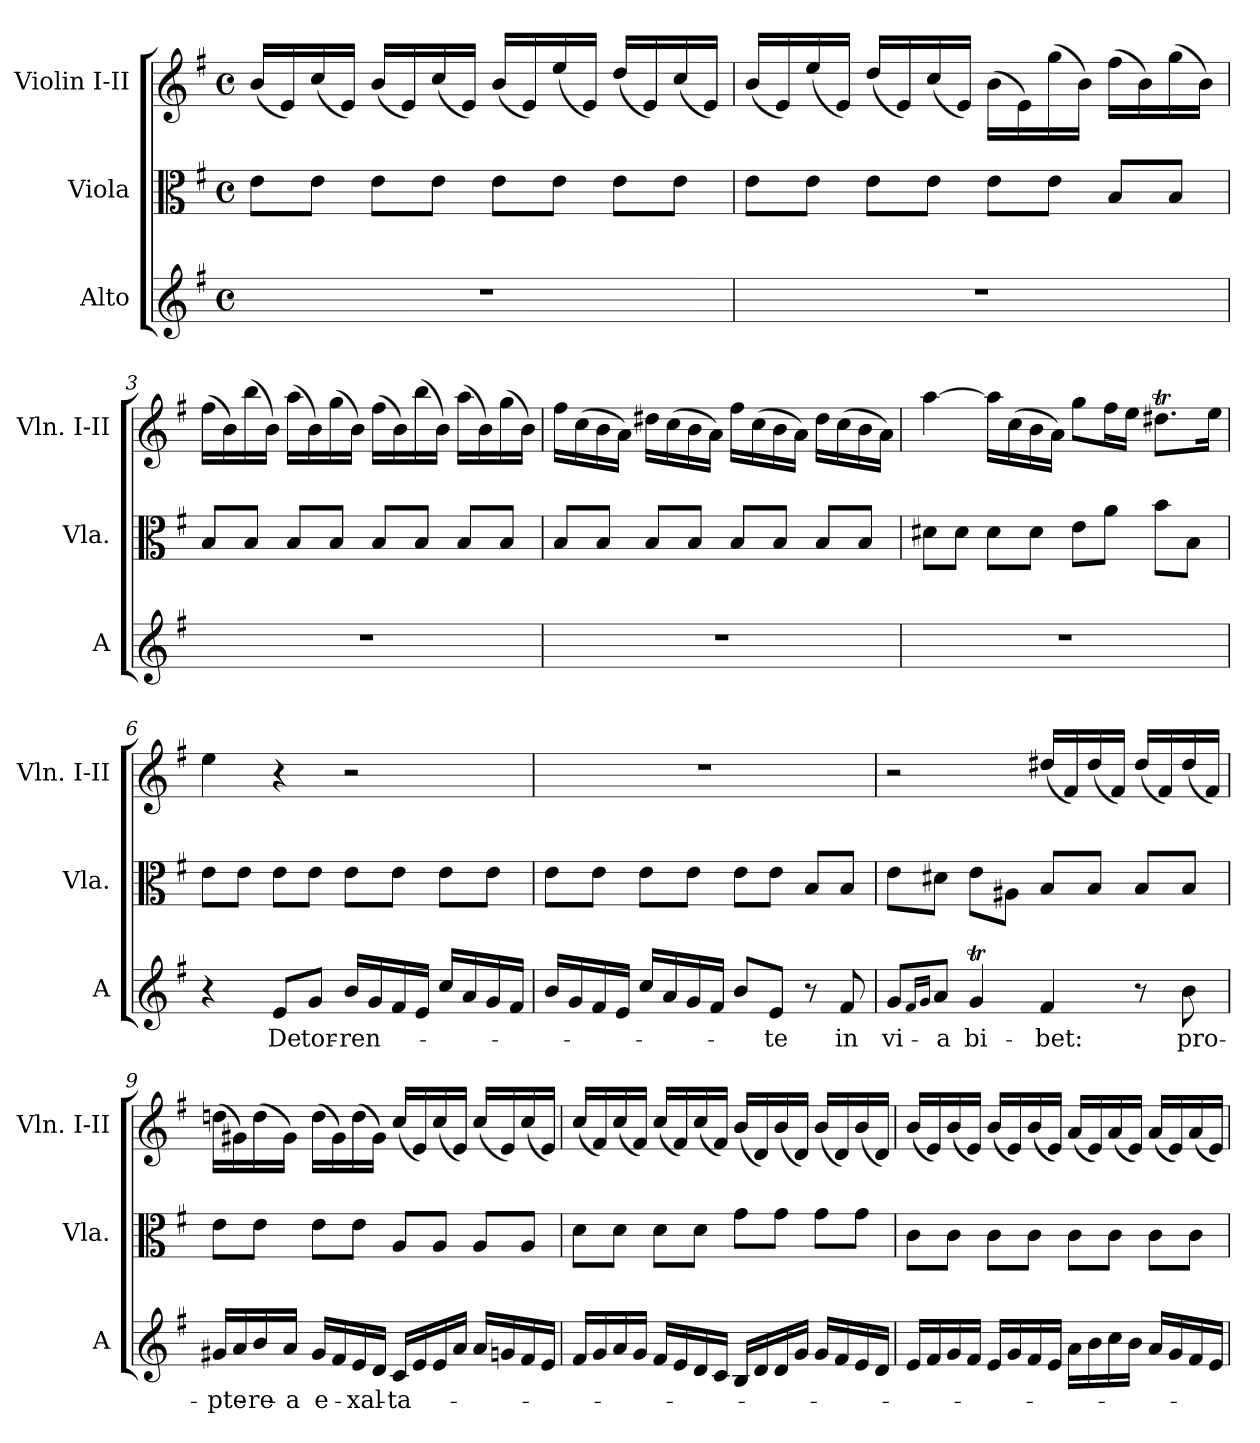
**kern	**text	**kern	**kern
*part3	*part3	*part2	*part1
*staff3	*staff3	*staff2	*staff1
*I"Alto	*	*I"Viola	*I"Violin I-II
*I'A	*	*I'Vla.	*I'Vln. I-II
*clefG2	*	*clefC3	*clefG2
*k[f#]	*	*k[f#]	*k[f#]
*G:	*	*G:	*G:
*M4/4	*	*M4/4	*M4/4
*met(c)	*	*met(c)	*met(c)
=1	=1	=1	=1
1r	.	8e\L	(<16b/LL
.	.	.	16e/)
.	.	8e\J	(<16cc/
.	.	.	16e/JJ)
.	.	8e\L	(<16b/LL
.	.	.	16e/)
.	.	8e\J	(<16cc/
.	.	.	16e/JJ)
.	.	8e\L	(<16b/LL
.	.	.	16e/)
.	.	8e\J	(<16ee/
.	.	.	16e/JJ)
.	.	8e\L	(<16dd/LL
.	.	.	16e/)
.	.	8e\J	(<16cc/
.	.	.	16e/JJ)
=2	=2	=2	=2
1r	.	8e\L	(<16b/LL
.	.	.	16e/)
.	.	8e\J	(<16ee/
.	.	.	16e/JJ)
.	.	8e\L	(<16dd/LL
.	.	.	16e/)
.	.	8e\J	(<16cc/
.	.	.	16e/JJ)
.	.	8e\L	(>16b\LL
.	.	.	16e\)
.	.	8e\J	(>16gg\
.	.	.	16b\JJ)
.	.	8B/L	(>16ff#\LL
.	.	.	16b\)
.	.	8B/J	(>16gg\
.	.	.	16b\JJ)
!!LO:LB:g=z
=3	=3	=3	=3
1r	.	8B/L	(>16ff#\LL
.	.	.	16b\)
.	.	8B/J	(>16bb\
.	.	.	16b\JJ)
.	.	8B/L	(>16aa\LL
.	.	.	16b\)
.	.	8B/J	(>16gg\
.	.	.	16b\JJ)
.	.	8B/L	(>16ff#\LL
.	.	.	16b\)
.	.	8B/J	(>16bb\
.	.	.	16b\JJ)
.	.	8B/L	(>16aa\LL
.	.	.	16b\)
.	.	8B/J	(>16gg\
.	.	.	16b\JJ)
=4	=4	=4	=4
1r	.	8B/L	16ff#\LL
.	.	.	(>16cc\
.	.	8B/J	16b\
.	.	.	16a\JJ)
.	.	8B/L	16dd#X\LL
.	.	.	(>16cc\
.	.	8B/J	16b\
.	.	.	16a\JJ)
.	.	8B/L	16ff#\LL
.	.	.	(>16cc\
.	.	8B/J	16b\
.	.	.	16a\JJ)
.	.	8B/L	16dd#\LL
.	.	.	(>16cc\
.	.	8B/J	16b\
.	.	.	16a\JJ)
=5	=5	=5	=5
1r	.	8d#X\L	[4aa\
.	.	8d#\J	.
.	.	8d#\L	16aa\LL]
.	.	.	(>16cc\
.	.	8d#\J	16b\
.	.	.	16a\JJ)
.	.	8e\L	8gg\L
.	.	8a\J	16ff#\L
.	.	.	16ee\JJ
.	.	8b\L	8.dd#Xt\L
.	.	8B\J	.
.	.	.	16ee\Jk
!!LO:LB:g=z
=6	=6	=6	=6
4r	.	8e\L	4ee\
.	.	8e\J	.
!	!LO:LY:b	!	!
8e/L	De	8e\L	4r
!	!LO:LY:b	!	!
8g/J	tor-	8e\J	.
!	!LO:LY:b	!	!
16b/LL	-ren-	8e\L	2r
16g/	.	.	.
16f#/	.	8e\J	.
16e/JJ	.	.	.
16cc/LL	.	8e\L	.
16a/	.	.	.
16g/	.	8e\J	.
16f#/JJ	.	.	.
=7	=7	=7	=7
16b/LL	.	8e\L	1r
16g/	.	.	.
16f#/	.	8e\J	.
16e/JJ	.	.	.
16cc/LL	.	8e\L	.
16a/	.	.	.
16g/	.	8e\J	.
16f#/JJ	.	.	.
8b/L	.	8e\L	.
!	!LO:LY:b	!	!
8e/J	-te	8e\J	.
8r	.	8B/L	.
!	!LO:LY:b	!	!
8f#/	in	8B/J	.
=8	=8	=8	=8
!	!LO:LY:b	!	!
8g/L	vi-	8e\L	2r
16qf#/LL	.	.	.
16qg/JJ	.	.	.
!	!LO:LY:b	!	!
8a/J	-a	8d#X\J	.
!	!LO:LY:b	!	!
4gT/	bi-	8e\L	.
.	.	8A#X\J	.
!	!LO:LY:b	!	!
4f#/	-bet:	8B/L	(<16dd#X/LL
.	.	.	16f#/)
.	.	8B/J	(<16dd#/
.	.	.	16f#/JJ)
8r	.	8B/L	(<16dd#/LL
.	.	.	16f#/)
!	!LO:LY:b	!	!
8b\	pro-	8B/J	(<16dd#/
.	.	.	16f#/JJ)
!!LO:LB:g=z
=9	=9	=9	=9
!	!LO:LY:b	!	!
16g#X/LL	-pte-	8e\L	(>16ddn\LL
16a/	.	.	16g#X\)
!	!LO:LY:b	!	!
16b/	-re-	8e\J	(>16dd\
!	!LO:LY:b	!	!
16a/JJ	-a	.	16g#\JJ)
!	!LO:LY:b	!	!
16g#/LL	e-	8e\L	(>16dd\LL
16f#/	.	.	16g#\)
!	!LO:LY:b	!	!
16e/	-xal-	8e\J	(>16dd\
16d/JJ	.	.	16g#\JJ)
!	!LO:LY:b	!	!
16c/LL	-ta-	8A/L	(<16cc/LL
16e/	.	.	16e/)
16e/	.	8A/J	(<16cc/
16a/JJ	.	.	16e/JJ)
16a/LL	.	8A/L	(<16cc/LL
16gn/	.	.	16e/)
16f#/	.	8A/J	(<16cc/
16e/JJ	.	.	16e/JJ)
=10	=10	=10	=10
16f#/LL	.	8d\L	(<16cc/LL
16g/	.	.	16f#/)
16a/	.	8d\J	(<16cc/
16g/JJ	.	.	16f#/JJ)
16f#/LL	.	8d\L	(<16cc/LL
16e/	.	.	16f#/)
16d/	.	8d\J	(<16cc/
16c/JJ	.	.	16f#/JJ)
16B/LL	.	8g\L	(<16b/LL
16d/	.	.	16d/)
16d/	.	8g\J	(<16b/
16g/JJ	.	.	16d/JJ)
16g/LL	.	8g\L	(<16b/LL
16f#/	.	.	16d/)
16e/	.	8g\J	(<16b/
16d/JJ	.	.	16d/JJ)
!!LO:PB:g=z
=11	=11	=11	=11
16e/LL	.	8c\L	(<16b/LL
16f#/	.	.	16e/)
16g/	.	8c\J	(<16b/
16f#/JJ	.	.	16e/JJ)
16e/LL	.	8c\L	(<16b/LL
16g/	.	.	16e/)
16f#/	.	8c\J	(<16b/
16e/JJ	.	.	16e/JJ)
16a\LL	.	8c\L	(<16a/LL
16b\	.	.	16e/)
16cc\	.	8c\J	(<16a/
16b\JJ	.	.	16e/JJ)
16a/LL	.	8c\L	(<16a/LL
16g/	.	.	16e/)
16f#/	.	8c\J	(<16a/
16e/JJ	.	.	16e/JJ)
=	=	=	=
*-	*-	*-	*-
